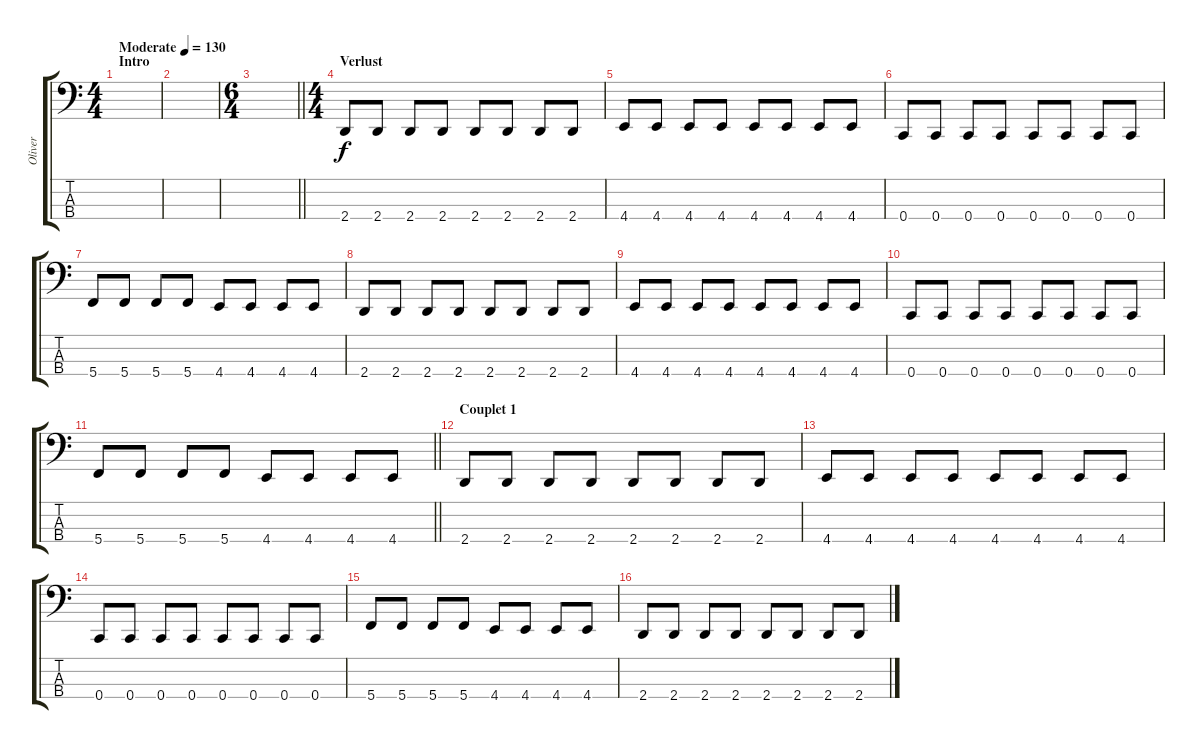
\track ("Oliver" "Oliver") {instrument electricbassfinger}
\staff {score tabs}
\tuning (Eb2 Bb1 F1 C1) {hide}
\ts (4 4)
\section ("" "Intro")
\tempo (130 "Moderate")
\clef f4
\ks c
|
|
\ts (6 4)
\barLineRight lightlight
|
\ts (4 4)
\section ("" "Verlust")
2.4.8 2.4.8 2.4.8 2.4.8 2.4.8 2.4.8 2.4.8 2.4.8 |
4.4.8 4.4.8 4.4.8 4.4.8 4.4.8 4.4.8 4.4.8 4.4.8 |
0.4.8 0.4.8 0.4.8 0.4.8 0.4.8 0.4.8 0.4.8 0.4.8 |
5.4.8 5.4.8 5.4.8 5.4.8 4.4.8 4.4.8 4.4.8 4.4.8 |
2.4.8 2.4.8 2.4.8 2.4.8 2.4.8 2.4.8 2.4.8 2.4.8 |
4.4.8 4.4.8 4.4.8 4.4.8 4.4.8 4.4.8 4.4.8 4.4.8 |
0.4.8 0.4.8 0.4.8 0.4.8 0.4.8 0.4.8 0.4.8 0.4.8 |
\barLineRight lightlight
5.4.8 5.4.8 5.4.8 5.4.8 4.4.8 4.4.8 4.4.8 4.4.8 |
\section ("" "Couplet 1")
2.4.8{instrument lead8bassandlead} 2.4.8 2.4.8 2.4.8 2.4.8 2.4.8 2.4.8 2.4.8 |
4.4.8 4.4.8 4.4.8 4.4.8 4.4.8 4.4.8 4.4.8 4.4.8 |
0.4.8 0.4.8 0.4.8 0.4.8 0.4.8 0.4.8 0.4.8 0.4.8 |
5.4.8 5.4.8 5.4.8 5.4.8 4.4.8 4.4.8 4.4.8 4.4.8 |
2.4.8 2.4.8 2.4.8 2.4.8 2.4.8 2.4.8 2.4.8 2.4.8
